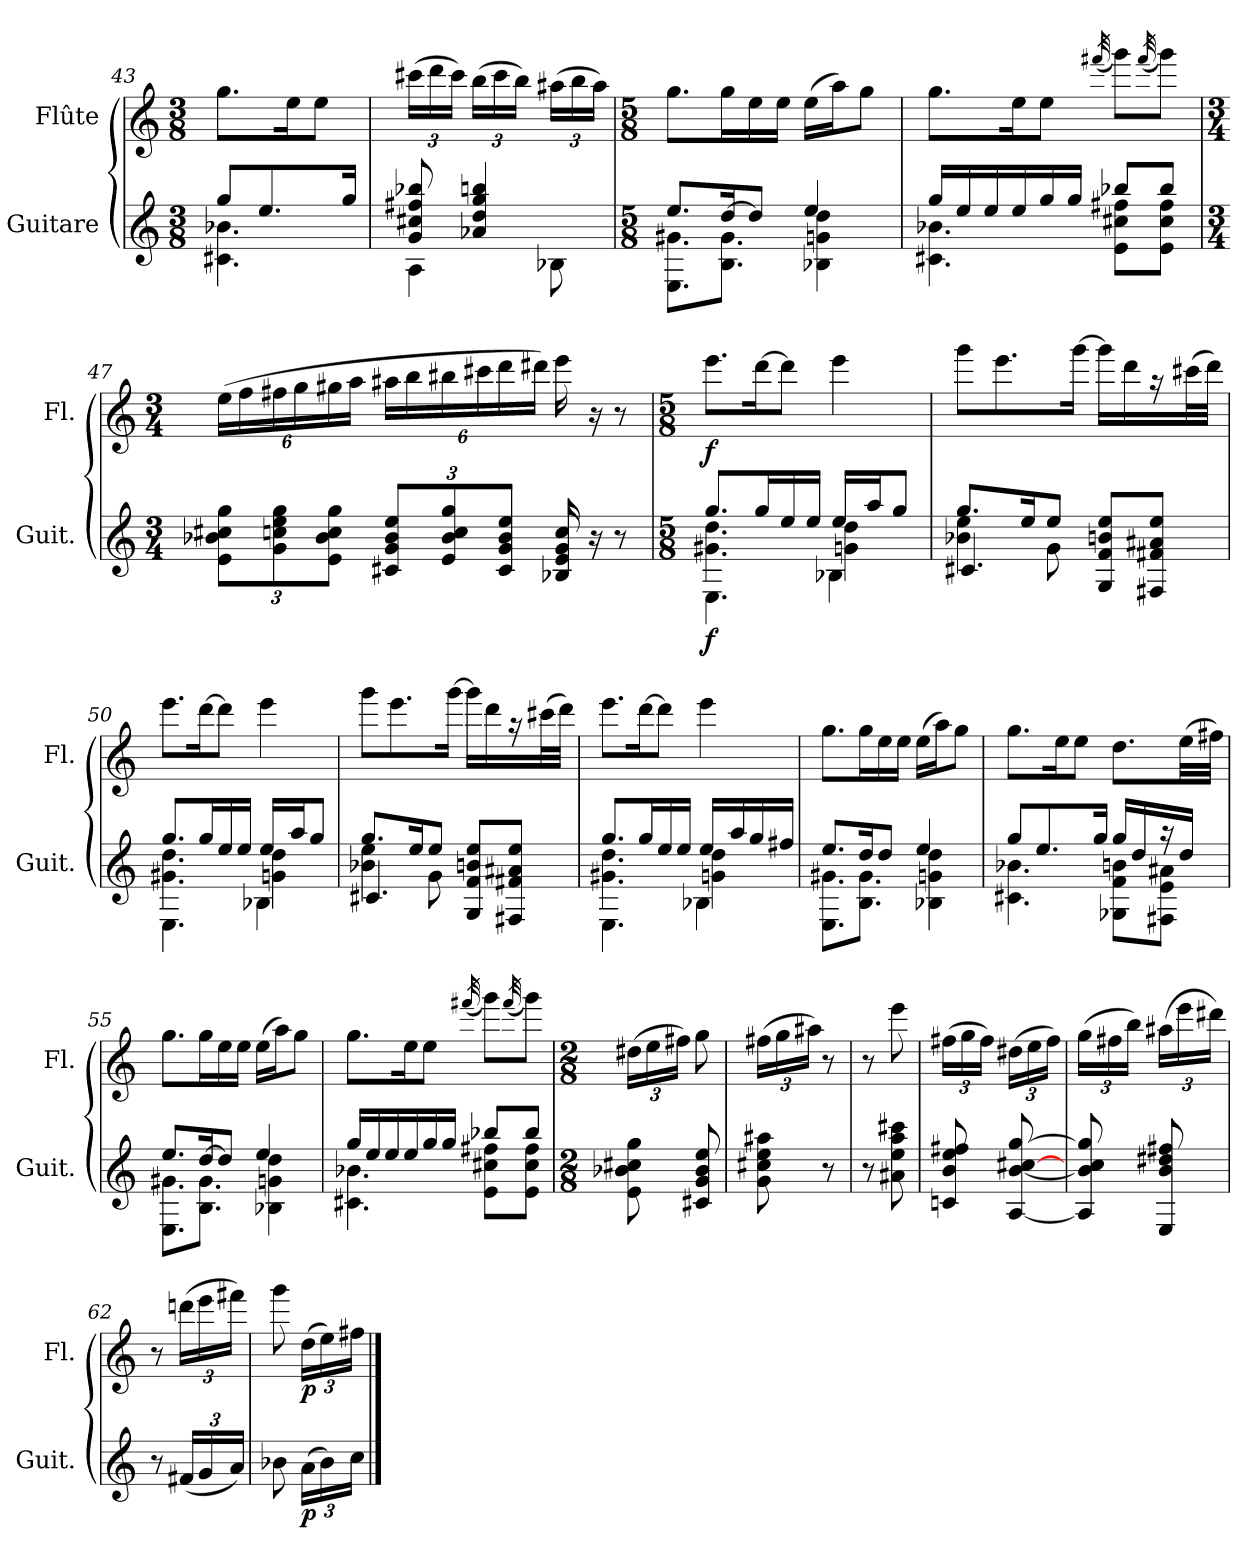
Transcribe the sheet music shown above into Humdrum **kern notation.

**kern	**dynam	**kern	**dynam
*part2	*part2	*part1	*part1
*staff2	*staff2	*staff1	*staff1
*I"Guitare	*	*I"Flûte	*
*I'Guit.	*	*I'Fl.	*
*clefG2	*	*clefG2	*
*ITrd7c12	*	*	*
*k[]	*	*k[]	*
*C:	*	*C:	*
*M3/8	*	*M3/8	*
=43	=43	=43	=43
*^	*	*	*
8g/L	4.C#X\ 4.B-X\	.	8.gg\L	.
8.e/	.	.	.	.
.	.	.	16ee\k	.
.	.	.	8ee\J	.
16g/Jk	.	.	.	.
!!LO:LB:g=z
=44	=44	=44	=44	=44
8G/ 8c#X/ 8f#X/ 8b-X/	4AA\	.	(>24ccc#X\LL	.
.	.	.	24ddd\	.
.	.	.	24ccc#\JJ)	.
4A-X/ 4d/ 4g/ 4bn/	.	.	(>24bb\LL	.
.	.	.	24ccc#\	.
.	.	.	24bb\JJ)	.
.	8BB-X\	.	(>24aa#X\LL	.
.	.	.	24bb\	.
.	.	.	24aa#\JJ)	.
=45	=45	=45	=45	=45
*M5/8	*	*	*M5/8	*
8.e/L	8.EE\ 8.G#X\L	.	8.gg\L	.
[>16d/k	8.BB\ 8.G#\J	.	16gg\L	.
8d/J]	.	.	16ee\	.
.	.	.	16ee\JJ	.
4e/	4BB-X\ 4Gn\ 4d\	.	(>16ee\LL	.
.	.	.	16aa\J)	.
.	.	.	8gg\J	.
=46	=46	=46	=46	=46
16g/LL	4.C#X\ 4.B-X\	.	8.gg\L	.
16e/	.	.	.	.
16e/	.	.	.	.
16e/	.	.	16ee\k	.
16g/	.	.	8ee\J	.
16g/JJ	.	.	.	.
.	.	.	(<32qfff#X/	.
8b-X/L	8E\ 8c#X\ 8f#X\L	.	8ggg\L)	.
.	.	.	(<32qfff#/	.
8b-/J	8E\ 8c#\ 8f#\J	.	8ggg\J)	.
*v	*v	*	*	*
!!LO:PB:g=z
=47	=47	=47	=47
*M3/4	*	*M3/4	*
12E\ 12B-X\ 12c#X\ 12g\L	.	(>24ee\LL	.
.	.	24ff\	.
12G\ 12cn\ 12e\ 12g\	.	24ff#X\	.
.	.	24gg\	.
12E\ 12B-\ 12c\ 12g\J	.	24gg#X\	.
.	.	24aa\JJ	.
12C#X/ 12G/ 12B-/ 12e/L	.	24aa#X\LL	.
.	.	24bb\	.
12E/ 12B-/ 12c/ 12g/	.	24bb#X\	.
.	.	24ccc#X\	.
12C#/ 12G/ 12B-/ 12e/J	.	24ddd\	.
.	.	24ddd#X\JJ)	.
16BB-X/ 16E/ 16G/ 16c/	.	16eee\	.
16r	.	16r	.
8r	.	8r	.
=48	=48	=48	=48
*M5/8	*	*M5/8	*
*^	*	*	*
*	*^	*	*	*
!	!	!	!LO:DY:b	!	!LO:DY:b
8.g/L	4.G#X\ 4.d\	4.EE\	f	8.eee\L	f
16g/L	.	.	.	[16ddd\k	.
16e/	.	.	.	8ddd\J]	.
16e/JJ	.	.	.	.	.
16e/LL	4Gn\ 4d\	4BB-X\	.	4eee\	.
16a/J	.	.	.	.	.
8g/J	.	.	.	.	.
=49	=49	=49	=49	=49	=49
8.g/L	4B-X\ 4e\	4.C#X/	.	8ggg\L	.
.	.	.	.	8.eee\	.
16e/k	.	.	.	.	.
8e/J	8G\	.	.	.	.
.	.	.	.	[16ggg\Jk	.
8GG/ 8F/ 8Bn/ 8e/L	4ryy	4ryy	.	16ggg\LL]	.
.	.	.	.	16ddd\J	.
8FF#X/ 8F#X/ 8A#X/ 8e/J	.	.	.	16r	.
.	.	.	.	(>32ccc#X\LL	.
.	.	.	.	32ddd\JJJ)	.
!!LO:LB:g=z
=50	=50	=50	=50	=50	=50
8.g/L	4.G#X\ 4.d\	4.EE\	.	8.eee\L	.
16g/L	.	.	.	[16ddd\k	.
16e/	.	.	.	8ddd\J]	.
16e/JJ	.	.	.	.	.
16e/LL	4Gn\ 4d\	4BB-X\	.	4eee\	.
16a/J	.	.	.	.	.
8g/J	.	.	.	.	.
=51	=51	=51	=51	=51	=51
8.g/L	4B-X\ 4e\	4.C#X/	.	8ggg\L	.
.	.	.	.	8.eee\	.
16e/k	.	.	.	.	.
8e/J	8G\	.	.	.	.
.	.	.	.	[16ggg\Jk	.
8GG/ 8F/ 8Bn/ 8e/L	4ryy	4ryy	.	16ggg\LL]	.
.	.	.	.	16ddd\J	.
8FF#X/ 8F#X/ 8A#X/ 8e/J	.	.	.	16r	.
.	.	.	.	(>32ccc#X\LL	.
.	.	.	.	32ddd\JJJ)	.
=52	=52	=52	=52	=52	=52
8.g/L	4.G#X\ 4.d\	4.EE\	.	8.eee\L	.
16g/L	.	.	.	[16ddd\k	.
16e/	.	.	.	8ddd\J]	.
16e/JJ	.	.	.	.	.
16e/LL	4Gn\ 4d\	4BB-X\	.	4eee\	.
16a/	.	.	.	.	.
16g/	.	.	.	.	.
16f#X/JJ	.	.	.	.	.
*	*v	*v	*	*	*
!!LO:LB:g=z
=53	=53	=53	=53	=53
8.e/L	8.EE\ 8.G#X\L	.	8.gg\L	.
16d/k	8.BB\ 8.G#\J	.	16gg\L	.
8d/J	.	.	16ee\	.
.	.	.	16ee\JJ	.
4e/	4BB-X\ 4Gn\ 4d\	.	(>16ee\LL	.
.	.	.	16aa\J)	.
.	.	.	8gg\J	.
=54	=54	=54	=54	=54
8g/L	4.C#X\ 4.B-X\	.	8.gg\L	.
8.e/	.	.	.	.
.	.	.	16ee\k	.
.	.	.	8ee\J	.
16g/Jk	.	.	.	.
16g/LL	8GG-X\ 8F\ 8Bn\L	.	8.dd\L	.
16d/J	.	.	.	.
16r	8FF#X\ 8E\ 8A#X\J	.	.	.
16d/Jk	.	.	(>32ee\LL	.
.	.	.	32ff#X\JJJ)	.
=55	=55	=55	=55	=55
8.e/L	8.EE\ 8.G#X\L	.	8.gg\L	.
[>16d/k	8.BB\ 8.G#\J	.	16gg\L	.
8d/J]	.	.	16ee\	.
.	.	.	16ee\JJ	.
4e/	4BB-X\ 4Gn\ 4d\	.	(>16ee\LL	.
.	.	.	16aa\J)	.
.	.	.	8gg\J	.
!!LO:LB:g=z
=56	=56	=56	=56	=56
16g/LL	4.C#X\ 4.B-X\	.	8.gg\L	.
16e/	.	.	.	.
16e/	.	.	.	.
16e/	.	.	16ee\k	.
16g/	.	.	8ee\J	.
16g/JJ	.	.	.	.
.	.	.	(<32qfff#X/	.
8b-X/L	8E\ 8c#X\ 8f#X\L	.	8ggg\L)	.
.	.	.	(<32qfff#/	.
8b-/J	8E\ 8c#\ 8f#\J	.	8ggg\J)	.
*v	*v	*	*	*
=57	=57	=57	=57
*M2/8	*	*M2/8	*
8E\ 8B-X\ 8c#X\ 8g\	.	(>24dd#X\LL	.
.	.	24ee\	.
.	.	24ff#X\JJ)	.
8C#X/ 8G/ 8B-/ 8e/	.	8gg\	.
=58	=58	=58	=58
8G\ 8c#X\ 8e\ 8a#X\	.	(>24ff#X\LL	.
.	.	24gg\	.
.	.	24aa#X\JJ)	.
8r	.	8r	.
=59	=59	=59	=59
8r	.	8r	.
8A#X\ 8e\ 8a\ 8cc#X\	.	8eee\	.
!!LO:LB:g=z
=60	=60	=60	=60
8Cn/ 8B/ 8e/ 8f#X/	.	(>24ff#X\LL	.
.	.	24gg\	.
.	.	24ff#\JJ)	.
[8AA/ [8B/ [8c#X/ [8g/	.	(>24dd#X\LL	.
.	.	24ee\	.
.	.	24ff#\JJ)	.
=61	=61	=61	=61
8AA/] 8B/] 8c/ 8g/]	.	(>24gg\LL	.
.	.	24ff#X\	.
.	.	24bb\JJ)	.
8EE/ 8B/ 8d#X/ 8f#X/	.	(>24aa#X\LL	.
.	.	24eee\	.
.	.	24ddd#X\JJ)	.
=62	=62	=62	=62
8r	.	8r	.
(<24F#X/LL	.	(>24dddn\LL	.
24G/	.	24eee\	.
24A/JJ)	.	24fff#X\JJ)	.
=63	=63	=63	=63
8B-X\	.	8ggg\	.
!	!LO:DY:b	!	!LO:DY:b
(>24A\LL	p	(>24dd\LL	p
24B-\)	.	24ee\)	.
24c\JJ	.	24ff#X\JJ	.
==	==	==	==
*-	*-	*-	*-
